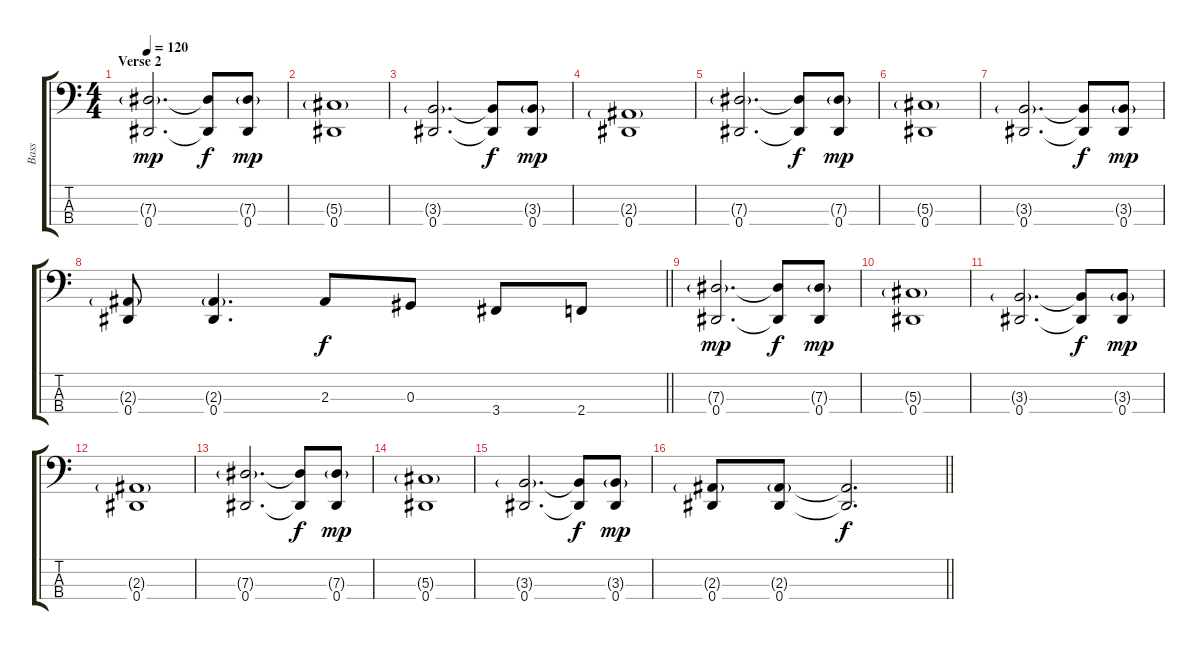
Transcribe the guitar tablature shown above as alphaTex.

\track ("Bass" "Bass") {instrument electricbassfinger}
\staff {score tabs}
\tuning (Gb2 Db2 Ab1 Eb1) {hide}
\ts (4 4)
\section ("" "Verse 2")
\tempo 120
\clef f4
\ks c
(7.3{g} 0.4).2{d dy mp} (7.3{t} 0.4{t}).8{dy f} (7.3{g} 0.4).8{dy mp} |
(5.3{g} 0.4).1 |
(3.3{g} 0.4).2{d} (3.3{t} 0.4{t}).8{dy f} (3.3{g} 0.4).8{dy mp} |
(2.3{g} 0.4).1 |
(7.3{g} 0.4).2{d} (7.3{t} 0.4{t}).8{dy f} (7.3{g} 0.4).8{dy mp} |
(5.3{g} 0.4).1 |
(3.3{g} 0.4).2{d} (3.3{t} 0.4{t}).8{dy f} (3.3{g} 0.4).8{dy mp} |
\barLineRight lightlight
(2.3{g} 0.4).8 (2.3{g} 0.4).4{d} 2.3.8{dy f} 0.3.8 3.4.8 2.4.8 |
\section ("" "")
(7.3{g} 0.4).2{d dy mp} (7.3{t} 0.4{t}).8{dy f} (7.3{g} 0.4).8{dy mp} |
(5.3{g} 0.4).1 |
(3.3{g} 0.4).2{d} (3.3{t} 0.4{t}).8{dy f} (3.3{g} 0.4).8{dy mp} |
(2.3{g} 0.4).1 |
(7.3{g} 0.4).2{d} (7.3{t} 0.4{t}).8{dy f} (7.3{g} 0.4).8{dy mp} |
(5.3{g} 0.4).1 |
(3.3{g} 0.4).2{d} (3.3{t} 0.4{t}).8{dy f} (3.3{g} 0.4).8{dy mp} |
\barLineRight lightlight
(2.3{g} 0.4).8 (2.3{g} 0.4).8 (2.3{t} 0.4{t}).2{d dy f}
